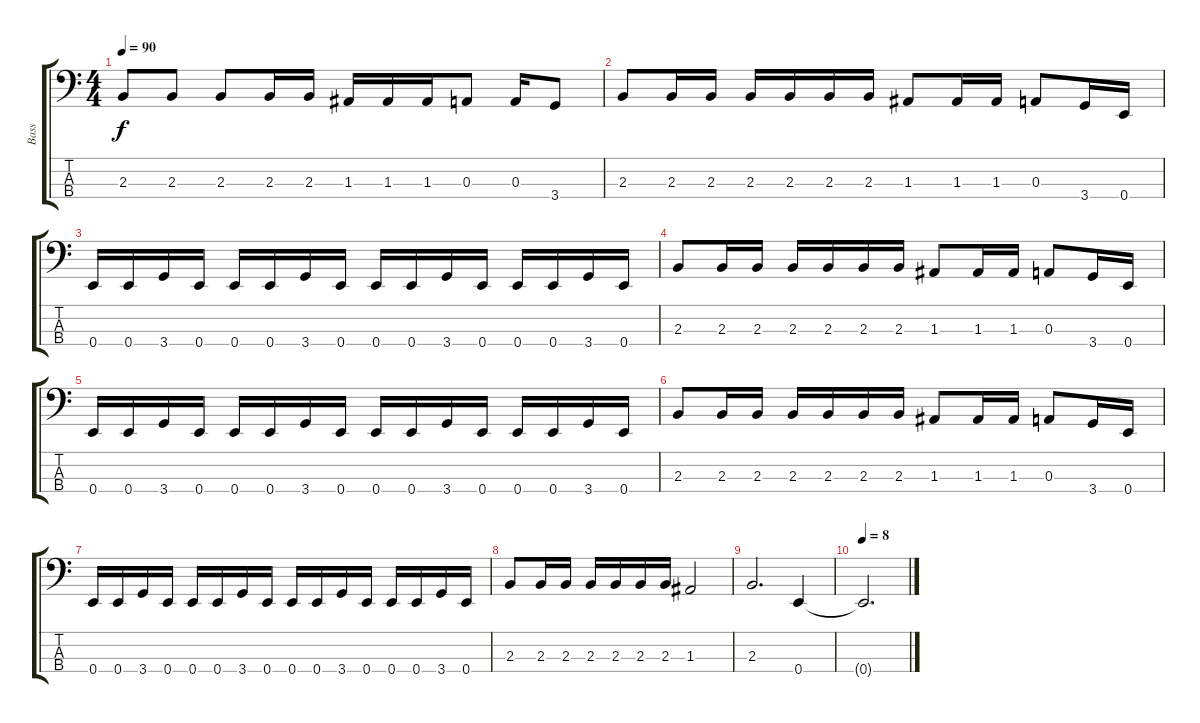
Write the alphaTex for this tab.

\track ("Bass" "Bass") {instrument electricbasspick}
\staff {score tabs}
\tuning (G2 D2 A1 E1) {hide}
\ts (4 4)
\tempo 90
\clef f4
\ks c
2.3.8{dy f} 2.3.8 2.3.8 2.3.16 2.3.16 1.3.16 1.3.16 1.3.16 0.3.8 0.3.16 3.4.8 |
2.3.8 2.3.16 2.3.16 2.3.16 2.3.16 2.3.16 2.3.16 1.3.8 1.3.16 1.3.16 0.3.8 3.4.16 0.4.16 |
0.4.16 0.4.16 3.4.16 0.4.16 0.4.16 0.4.16 3.4.16 0.4.16 0.4.16 0.4.16 3.4.16 0.4.16 0.4.16 0.4.16 3.4.16 0.4.16 |
2.3.8 2.3.16 2.3.16 2.3.16 2.3.16 2.3.16 2.3.16 1.3.8 1.3.16 1.3.16 0.3.8 3.4.16 0.4.16 |
0.4.16 0.4.16 3.4.16 0.4.16 0.4.16 0.4.16 3.4.16 0.4.16 0.4.16 0.4.16 3.4.16 0.4.16 0.4.16 0.4.16 3.4.16 0.4.16 |
2.3.8 2.3.16 2.3.16 2.3.16 2.3.16 2.3.16 2.3.16 1.3.8 1.3.16 1.3.16 0.3.8 3.4.16 0.4.16 |
0.4.16 0.4.16 3.4.16 0.4.16 0.4.16 0.4.16 3.4.16 0.4.16 0.4.16 0.4.16 3.4.16 0.4.16 0.4.16 0.4.16 3.4.16 0.4.16 |
2.3.8 2.3.16 2.3.16 2.3.16 2.3.16 2.3.16 2.3.16 1.3.2 |
2.3.2{d} 0.4.4 |
\tempo 8
0.4{t}.2{d}
